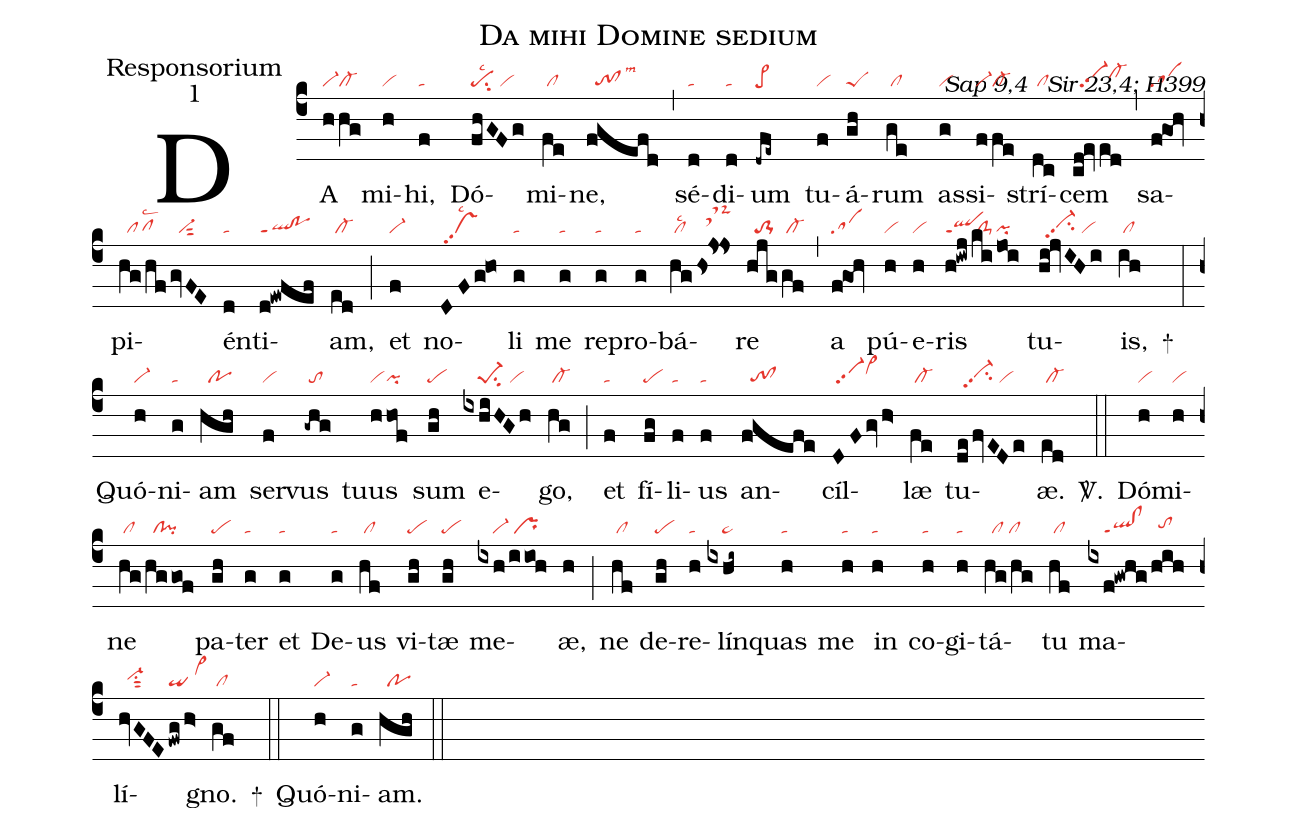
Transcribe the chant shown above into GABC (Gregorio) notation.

name:Da mihi Domine sedium;
office-part:Responsorium;
mode:1;
commentary:Sap 9,4 ꝟ Sir 23,4; H399;
nabc-lines:1;
%%
(c4)
DA(h/hg|vi-cl-) mi(h|vi)hi,(f|ta) Dó(fhGFg|pelsc2su2/vi)mi(fe|/cl)ne,(fgefd|//to!cllsm3) (,)
sé(d|ta)di(d|ta)um(-dfe~|pe>) tu(f|vi)á(gh|peS)rum(ge|/cl) as(g|vi)si(f/fe|vi-cl-)strí(dc|/cl)cem(cd!eved|//vi-pp2cl-hi) (,)
sa(f!goh|sa)pi(hg/hf|//pflsc2|gvFE|//vi-sut2)én(d|ta)ti(d!ewfef|ql!poppt1)am,(ed|/cl-) (;)
et(f|vi-) no(DFg!ho|/vspp2lsc2)li(g|ta) me(g|ta) re(g|ta)pro(g|ta)bá(hg|/cllsc2|hs!js!js|//tsM-hh)re(hjg|//to-1|/gf|/cl-) (,)
a(f!goh|sa) pú(h|vi)e(h|vi)ris(h!iwj|qlppt1|/kijo!i|/clS-pi) tu(hi!jvIHi|//vi-hhpp2su2/vi)is,(ih|/cl) +(:)
Quó(h|vi-)ni(g|ta)am(hgh|//po) ser(f|vi)vus(-ghg|/to) tuus(h|vi|hof|pi) sum(gh|pe) e(ixhiHGh|////pe-1su2/vi)go,(hg|/cl-) (;)
et(f|ta) fí(fg|pe)li(f|ta)us(f|ta) an(fgefe|//to!cl)cíl(DFgvh>|/vi-pp2vi>hi)læ(fe|/cl-) tu(defvEDe|//vi-hhpp2su2/vi)æ.(ed|/cl-) <sp>V/</sp>.(::)
Dó(h|vi)mi(h|vi)ne(hg|/cl|/hggof|//cl!pi) pa(gh|pe)ter(g|ta) et(g|ta) De(g|ta)us(hf|/cl) vi(gh|pe)tæ(gh|pe) me(ixh|////vi-|/iioh|/pr)æ,(h) (;)
ne(hf|/cl) de(gh|pe)re(h|ta)lín(ixhi~|////pe~)quas(h|ta) me(h|ta) in(h|ta) co(h|ta)gi(h|ta)tá(hg/hg|//cl/cl)tu(hf|/cl) ma(ixf!gwhg|////ql!clppt1|/hih|//tohh)lí(hvGFE|//vi-hhsu1sut2|fwg/h>|qi/vi>hj)gno.(gf|/cl) +(::)
Quó(h|vi-)ni(g|ta)am.(hgh|//po) (::)
